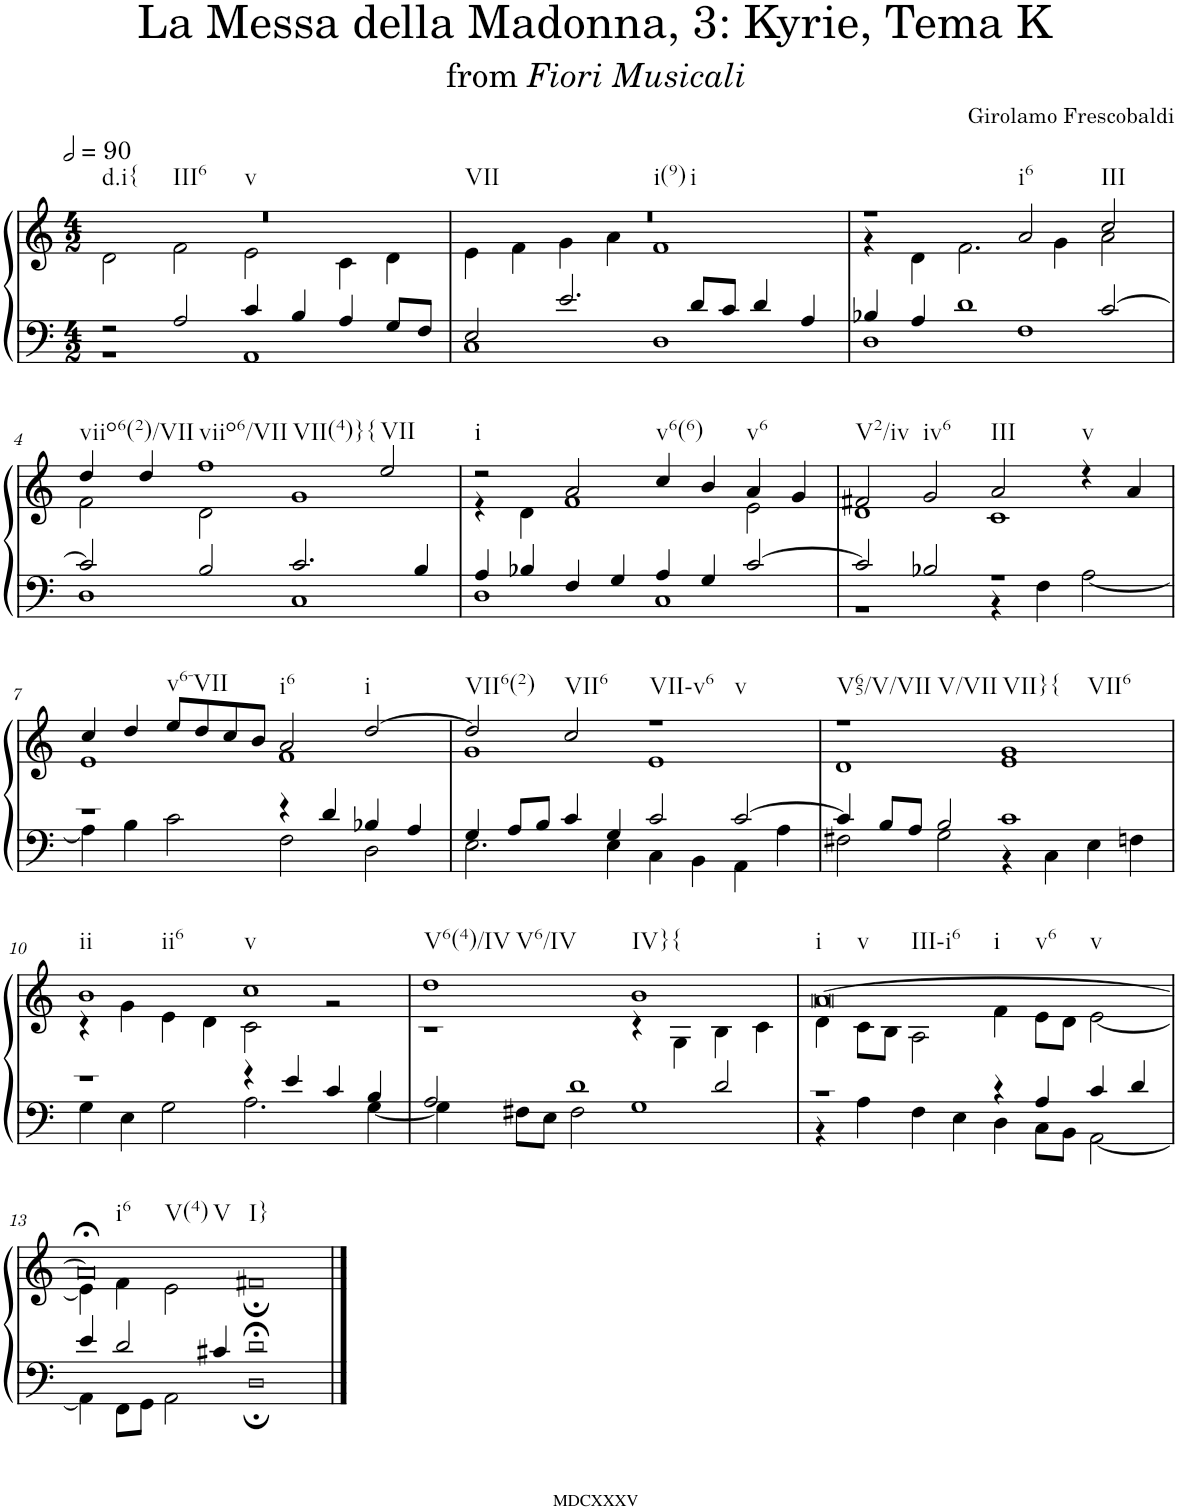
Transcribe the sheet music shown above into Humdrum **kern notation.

**kern	**kern
*part1	*part1
*staff2	*staff1
*I"Organ	*
*I'Org.	*
*clefF4	*clefG2
*k[]	*k[]
*M4/2	*M4/2
*MM180	*MM180
=1	=1
*^	*^
!	!	!LO:TX:b:t=d.i{	!
!	!	!LO:TX:b:t=III6	!
!	!	!LO:TX:b:t=v	!
2r	1r	0r	2d\
2A/	.	.	2f\
4c/	1AA	.	2e\
4B/	.	.	.
4A/	.	.	4c\
8G/L	.	.	4d\
8F/J	.	.	.
=2	=2	=2	=2
!	!	!LO:TX:b:t=VII	!
!	!	!LO:TX:b:t=i(9)	!
!	!	!LO:TX:b:t=i	!
2E/	1C	0r	4e\
.	.	.	4f\
2.e/	.	.	4g\
.	.	.	4a\
.	1D	.	1f
8d/L	.	.	.
8c/J	.	.	.
4d/	.	.	.
4A/	.	.	.
=3	=3	=3	=3
4B-X/	1D	1r	4r
4A/	.	.	4d\
1d	.	.	2.f\
!	!	!LO:TX:b:t=i6	!
.	1F	2a/	.
.	.	.	4g\
!	!	!LO:TX:b:t=III	!
[2c/	.	2cc/	2a\
!!LO:LB:g=z	!!
=4	=4	=4	=4
!	!	!LO:TX:b:t=viio6(2)/VII	!
2c/]	1D	4dd/	2f\
.	.	4dd/	.
!	!	!LO:TX:b:t=viio6/VII	!
!	!	!LO:TX:b:t=VII(4)}{	!
2B/	.	1ff	2d\
2.c/	1C	.	1g
!	!	!LO:TX:b:t=VII	!
.	.	2ee/	.
4B/	.	.	.
=5	=5	=5	=5
!	!	!LO:TX:b:t=i	!
4A/	1D	2r	4r
4B-X/	.	.	4d\
4F/	.	2a/	1f
4G/	.	.	.
!	!	!LO:TX:b:t=v6(6)	!
4A/	1C	4cc/	.
4G/	.	4b/	.
!	!	!LO:TX:b:t=v6	!
[2c/	.	4a/	2e\
.	.	4g/	.
=6	=6	=6	=6
!	!	!LO:TX:b:t=V2/iv	!
2c/]	1r	2f#X/	1d
!	!	!LO:TX:b:t=iv6	!
2B-X/	.	2g/	.
!	!	!LO:TX:b:t=III	!
1r	4r	2a/	1c
.	4F\	.	.
!	!	!LO:TX:b:t=v	!
.	[2A\	4r	.
.	.	4a/	.
!!LO:LB:g=z	!!
=7	=7	=7	=7
1r	4A\]	4cc/	1e
.	4B\	4dd/	.
!	!	!LO:TX:b:t=v6-VII	!
.	2c\	8ee/L	.
.	.	8dd/	.
.	.	8cc/	.
.	.	8b/J	.
!	!	!LO:TX:b:t=i6	!
4r	2F\	2a/	1f
4d/	.	.	.
!	!	!LO:TX:b:t=i	!
4B-X/	2D\	[2dd/	.
4A/	.	.	.
=8	=8	=8	=8
!	!	!LO:TX:b:t=VII6(2)	!
4G/	2.E\	2dd/]	1g
8A/L	.	.	.
8B/J	.	.	.
!	!	!LO:TX:b:t=VII6	!
4c/	.	2cc/	.
4G/	4E\	.	.
!	!	!LO:TX:b:t=VII-v6	!
!	!	!LO:TX:b:t=v	!
2c/	4C\	1r	1e
.	4BB\	.	.
[2c/	4AA\	.	.
.	4A\	.	.
=9	=9	=9	=9
!	!	!LO:TX:b:t=V65/V/VII	!
!	!	!LO:TX:b:t=V/VII	!
4c/]	2F#X\	1r	1d
8B/L	.	.	.
8A/J	.	.	.
2B/	2G\	.	.
!	!	!LO:TX:b:t=VII}{	!
!	!	!LO:TX:b:t=VII6	!
1c	4r	1g	1e
.	4C\	.	.
.	4E\	.	.
.	4Fn\	.	.
!!LO:LB:g=z	!!
=10	=10	=10	=10
!	!	!LO:TX:b:t=ii	!
!	!	!LO:TX:b:t=ii6	!
1r	4G\	1b	4r
.	4E\	.	4g\
.	2G\	.	4e\
.	.	.	4d\
!	!	!LO:TX:b:t=v	!
4r	2.A\	1cc	2c\
4e/	.	.	.
4c/	.	.	2r
4B/	[4G\	.	.
=11	=11	=11	=11
!	!	!LO:TX:b:t=V6(4)/IV	!
!	!	!LO:TX:b:t=V6/IV	!
2A/	4G\]	1dd	1r
.	8F#X\L	.	.
.	8E\J	.	.
1d	2F#\	.	.
!	!	!LO:TX:b:t=IV}{	!
.	1G	1b	4r
.	.	.	4G\
2d/	.	.	4B\
.	.	.	4c\
=12	=12	=12	=12
!	!	!LO:TX:b:t=i	!
!	!	!LO:TX:b:t=v	!
!	!	!LO:TX:b:t=III-i6	!
!	!	!LO:TX:b:t=i	!
!	!	!LO:TX:b:t=v6	!
!	!	!LO:TX:b:t=v	!
1r	4r	[0a	4d\
.	4A\	.	8c\L
.	.	.	8B\J
.	4F\	.	2A\
.	4E\	.	.
4r	4D\	.	4f\
4A/	8C\L	.	8e\L
.	8BB\J	.	8d\J
4c/	[2AA\	.	[2e\
4d/	.	.	.
!!LO:LB:g=z	!!
=13	=13	=13	=13
!	!	!LO:TX:b:t=i6	!
!	!	!LO:TX:b:t=V(4)	!
!	!	!LO:TX:b:t=V	!
!	!	!LO:TX:b:t=I}	!
4e/	4AA\]	0a;<]	4e\]
2d/	8FF\L	.	4f\
.	8GG\J	.	.
.	2AA\	.	2e\
4c#X/	.	.	.
1d;<	1D;	.	1f#X;
*v	*v	*	*
*	*v	*v
==	==
*-	*-
